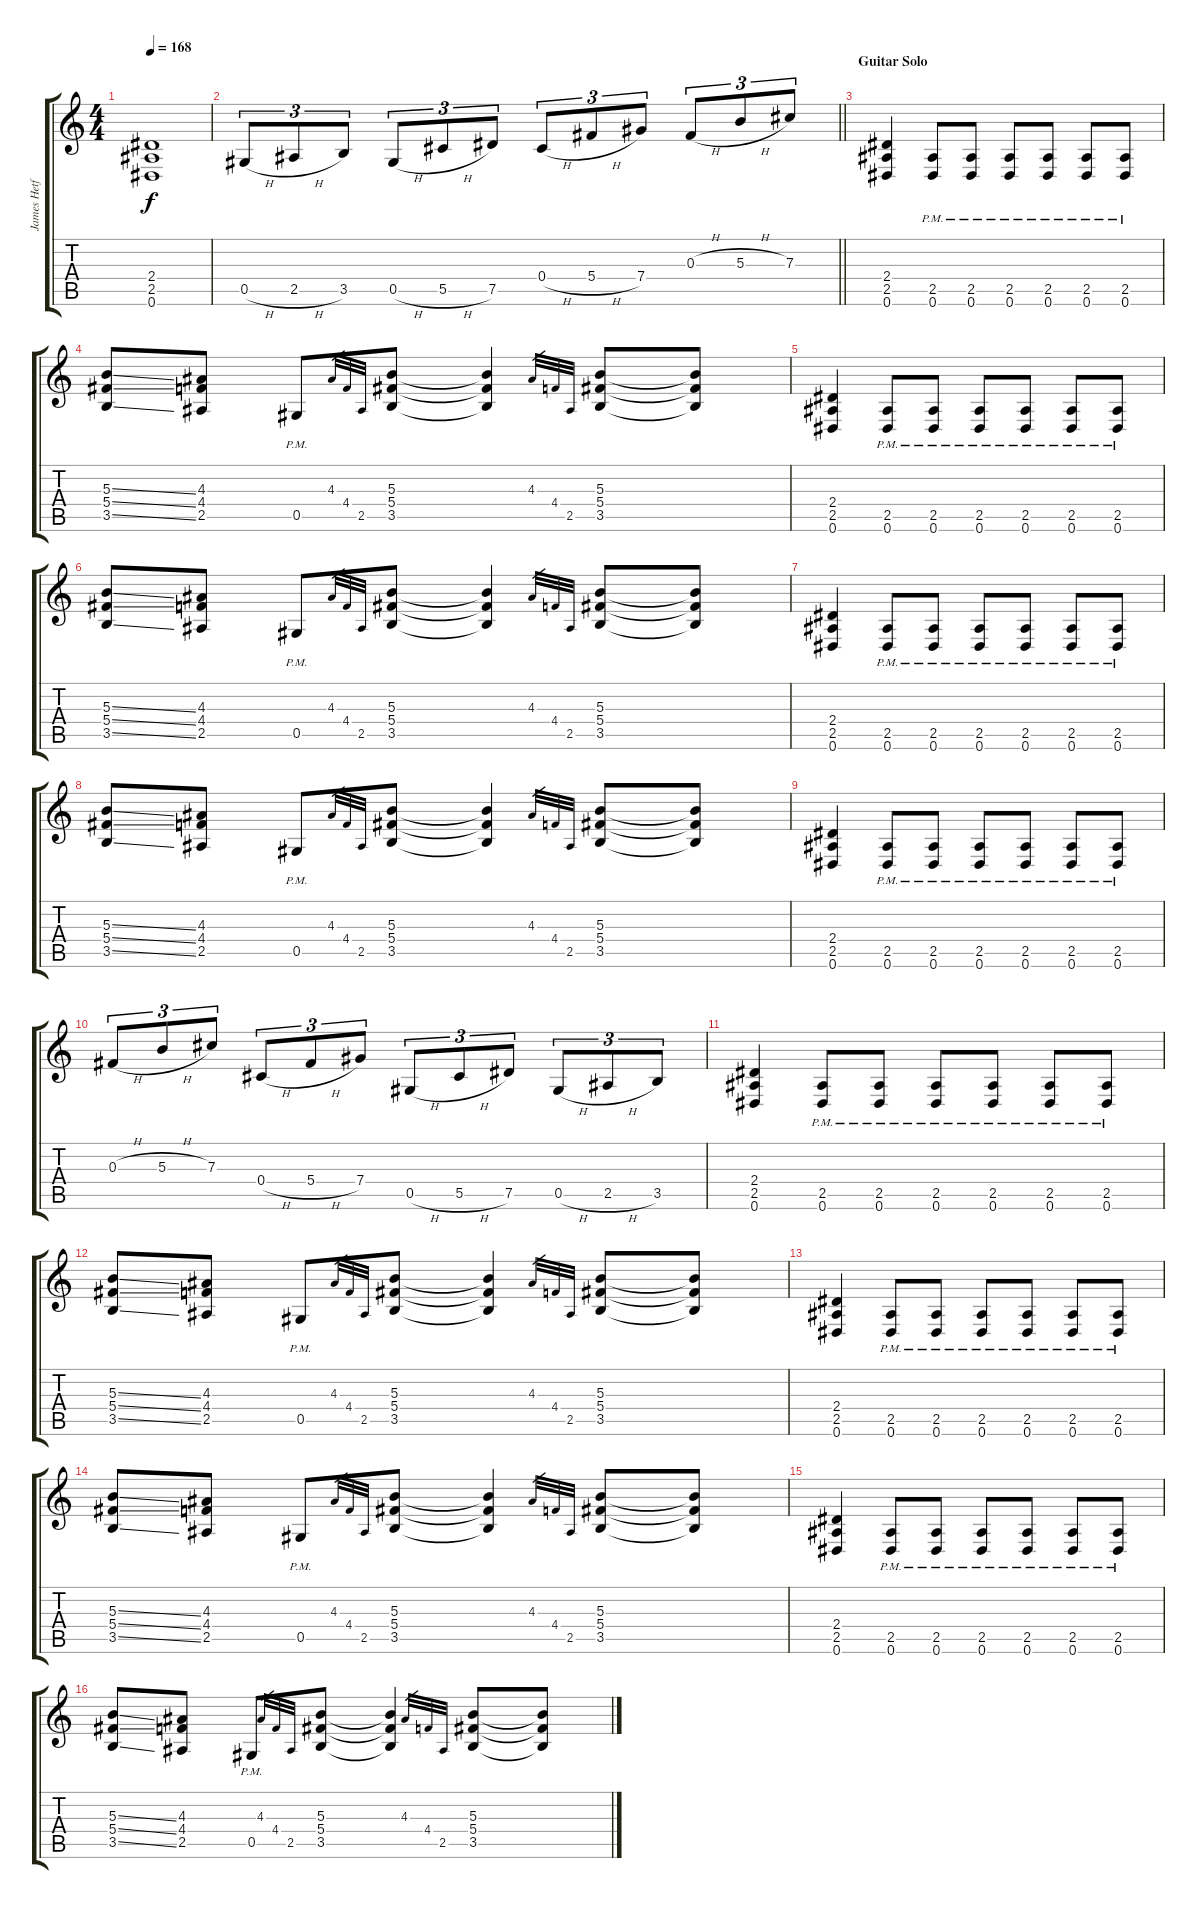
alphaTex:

\track ("James Hetfield" "James Hetf") {instrument distortionguitar}
\staff {score tabs}
\tuning (Eb4 Bb3 Gb3 Db3 Ab2 Eb2) {hide}
\ts (4 4)
\tempo 168
\clef g2
\ks c
(2.4 2.5 0.6).1{dy f} |
\barLineRight lightlight
0.5{h}.8{tu (3 2)} 2.5{h}.8{tu (3 2)} 3.5.8{tu (3 2)} 0.5{h}.8{tu (3 2)} 5.5{h}.8{tu (3 2)} 7.5.8{tu (3 2)} 0.4{h}.8{tu (3 2)} 5.4{h}.8{tu (3 2)} 7.4.8{tu (3 2)} 0.3{h}.8{tu (3 2)} 5.3{h}.8{tu (3 2)} 7.3.8{tu (3 2)} |
\section ("" "Guitar Solo")
(2.4 2.5 0.6).4 (2.5{pm} 0.6{pm}).8 (2.5{pm} 0.6{pm}).8 (2.5{pm} 0.6{pm}).8 (2.5{pm} 0.6{pm}).8 (2.5{pm} 0.6{pm}).8 (2.5{pm} 0.6{pm}).8 |
(5.3{ss} 5.4{ss} 3.5{ss}).8 (4.3 4.4 2.5).8 0.5{pm}.8 4.3.32{gr} 4.4.32{gr} 2.5.32{gr} (5.3 5.4 3.5).8 (5.3{t} 5.4{t} 3.5{t}).4 4.3.32{gr} 4.4.32{gr} 2.5.32{gr} (5.3 5.4 3.5).8 (5.3{t} 5.4{t} 3.5{t}).8 |
(2.4 2.5 0.6).4 (2.5{pm} 0.6{pm}).8 (2.5{pm} 0.6{pm}).8 (2.5{pm} 0.6{pm}).8 (2.5{pm} 0.6{pm}).8 (2.5{pm} 0.6{pm}).8 (2.5{pm} 0.6{pm}).8 |
(5.3{ss} 5.4{ss} 3.5{ss}).8 (4.3 4.4 2.5).8 0.5{pm}.8 4.3.32{gr} 4.4.32{gr} 2.5.32{gr} (5.3 5.4 3.5).8 (5.3{t} 5.4{t} 3.5{t}).4 4.3.32{gr} 4.4.32{gr} 2.5.32{gr} (5.3 5.4 3.5).8 (5.3{t} 5.4{t} 3.5{t}).8 |
(2.4 2.5 0.6).4 (2.5{pm} 0.6{pm}).8 (2.5{pm} 0.6{pm}).8 (2.5{pm} 0.6{pm}).8 (2.5{pm} 0.6{pm}).8 (2.5{pm} 0.6{pm}).8 (2.5{pm} 0.6{pm}).8 |
(5.3{ss} 5.4{ss} 3.5{ss}).8 (4.3 4.4 2.5).8 0.5{pm}.8 4.3.32{gr} 4.4.32{gr} 2.5.32{gr} (5.3 5.4 3.5).8 (5.3{t} 5.4{t} 3.5{t}).4 4.3.32{gr} 4.4.32{gr} 2.5.32{gr} (5.3 5.4 3.5).8 (5.3{t} 5.4{t} 3.5{t}).8 |
(2.4 2.5 0.6).4 (2.5{pm} 0.6{pm}).8 (2.5{pm} 0.6{pm}).8 (2.5{pm} 0.6{pm}).8 (2.5{pm} 0.6{pm}).8 (2.5{pm} 0.6{pm}).8 (2.5{pm} 0.6{pm}).8 |
0.3{h}.8{tu (3 2)} 5.3{h}.8{tu (3 2)} 7.3.8{tu (3 2)} 0.4{h}.8{tu (3 2)} 5.4{h}.8{tu (3 2)} 7.4.8{tu (3 2)} 0.5{h}.8{tu (3 2)} 5.5{h}.8{tu (3 2)} 7.5.8{tu (3 2)} 0.5{h}.8{tu (3 2)} 2.5{h}.8{tu (3 2)} 3.5.8{tu (3 2)} |
(2.4 2.5 0.6).4 (2.5{pm} 0.6{pm}).8 (2.5{pm} 0.6{pm}).8 (2.5{pm} 0.6{pm}).8 (2.5{pm} 0.6{pm}).8 (2.5{pm} 0.6{pm}).8 (2.5{pm} 0.6{pm}).8 |
(5.3{ss} 5.4{ss} 3.5{ss}).8 (4.3 4.4 2.5).8 0.5{pm}.8 4.3.32{gr} 4.4.32{gr} 2.5.32{gr} (5.3 5.4 3.5).8 (5.3{t} 5.4{t} 3.5{t}).4 4.3.32{gr} 4.4.32{gr} 2.5.32{gr} (5.3 5.4 3.5).8 (5.3{t} 5.4{t} 3.5{t}).8 |
(2.4 2.5 0.6).4 (2.5{pm} 0.6{pm}).8 (2.5{pm} 0.6{pm}).8 (2.5{pm} 0.6{pm}).8 (2.5{pm} 0.6{pm}).8 (2.5{pm} 0.6{pm}).8 (2.5{pm} 0.6{pm}).8 |
(5.3{ss} 5.4{ss} 3.5{ss}).8 (4.3 4.4 2.5).8 0.5{pm}.8 4.3.32{gr} 4.4.32{gr} 2.5.32{gr} (5.3 5.4 3.5).8 (5.3{t} 5.4{t} 3.5{t}).4 4.3.32{gr} 4.4.32{gr} 2.5.32{gr} (5.3 5.4 3.5).8 (5.3{t} 5.4{t} 3.5{t}).8 |
(2.4 2.5 0.6).4 (2.5{pm} 0.6{pm}).8 (2.5{pm} 0.6{pm}).8 (2.5{pm} 0.6{pm}).8 (2.5{pm} 0.6{pm}).8 (2.5{pm} 0.6{pm}).8 (2.5{pm} 0.6{pm}).8 |
(5.3{ss} 5.4{ss} 3.5{ss}).8 (4.3 4.4 2.5).8 0.5{pm}.8 4.3.32{gr} 4.4.32{gr} 2.5.32{gr} (5.3 5.4 3.5).8 (5.3{t} 5.4{t} 3.5{t}).4 4.3.32{gr} 4.4.32{gr} 2.5.32{gr} (5.3 5.4 3.5).8 (5.3{t} 5.4{t} 3.5{t}).8
